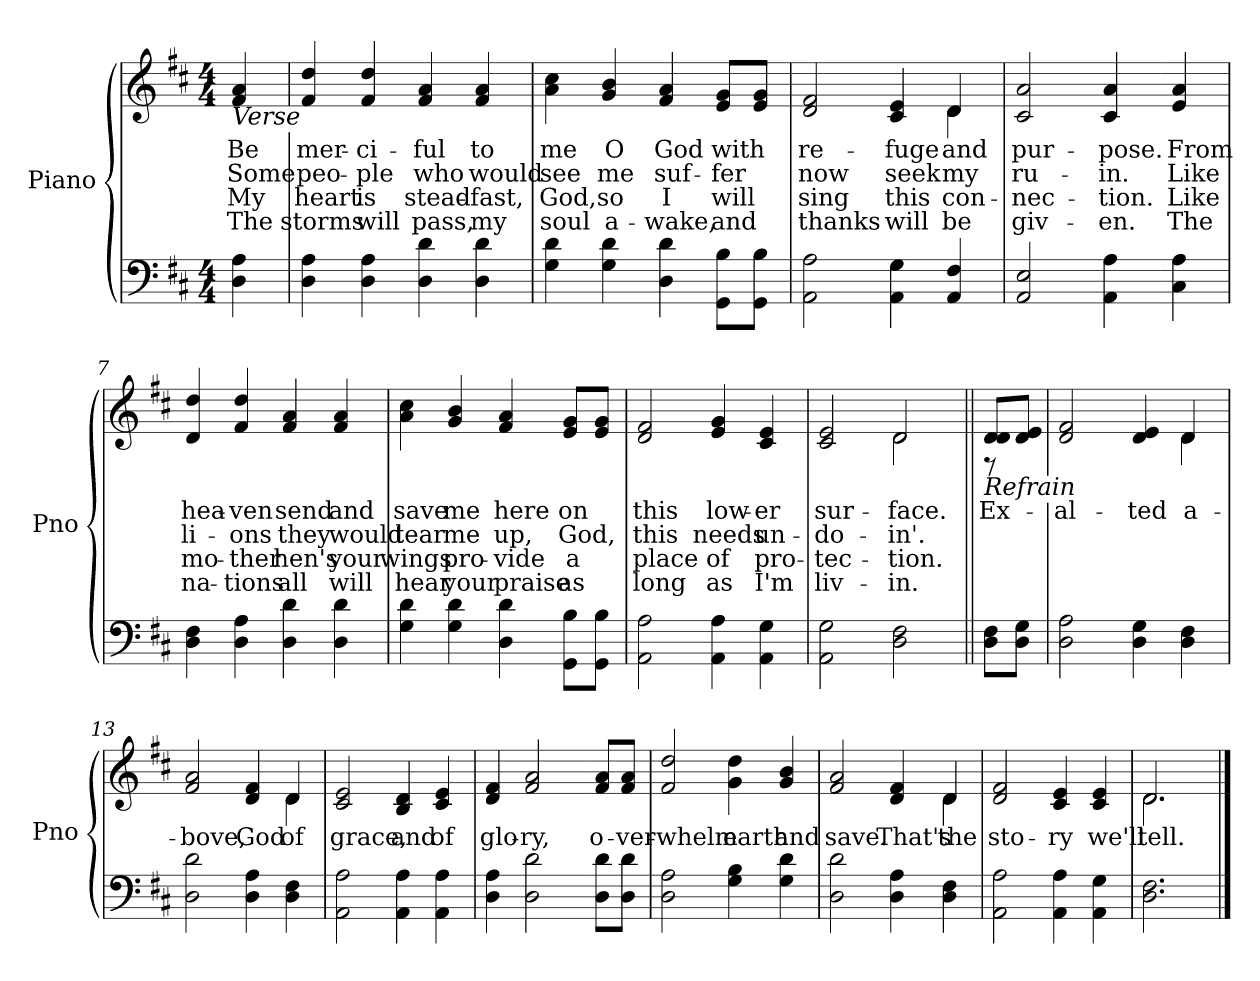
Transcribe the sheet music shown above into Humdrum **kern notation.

**kern	**kern	**text	**text	**text	**text
*part2	*part1	*part1	*part1	*part1	*part1
*staff2	*staff1	*staff1	*staff1	*staff1	*staff1
*I"Piano	*I"Piano	*	*	*	*
*I'Pno	*I'Pno	*	*	*	*
*clefF4	*clefG2	*	*	*	*
*k[f#c#]	*k[f#c#]	*	*	*	*
*M4/4	*M4/4	*	*	*	*
=1	=1	=1	=1	=1	=1
!	!LO:TX:b:i:t=Verse	!	!	!	!
!	!	!LO:LY:b	!LO:LY:b	!LO:LY:b	!LO:LY:b
4D\ 4A\	4f#/ 4a/	Be	Some	My	The
=2	=2	=2	=2	=2	=2
!	!	!LO:LY:b	!LO:LY:b	!LO:LY:b	!LO:LY:b
4D\ 4A\	4f#/ 4dd/	mer-	peo-	heart	storms
!	!	!LO:LY:b	!LO:LY:b	!LO:LY:b	!LO:LY:b
4D\ 4A\	4f#/ 4dd/	-ci-	-ple	is	will
!	!	!LO:LY:b	!LO:LY:b	!LO:LY:b	!LO:LY:b
4D\ 4d\	4f#/ 4a/	-ful	who	stead-	pass,
!	!	!LO:LY:b	!LO:LY:b	!LO:LY:b	!LO:LY:b
4D\ 4d\	4f#/ 4a/	to	would	-fast,	my
=3	=3	=3	=3	=3	=3
!	!	!LO:LY:b	!LO:LY:b	!LO:LY:b	!LO:LY:b
4G\ 4d\	4a\ 4cc#\	me	see	God,	soul
!	!	!LO:LY:b	!LO:LY:b	!LO:LY:b	!LO:LY:b
4G\ 4d\	4g/ 4b/	O	me	so	a-
!	!	!LO:LY:b	!LO:LY:b	!LO:LY:b	!LO:LY:b
4D\ 4d\	4f#/ 4a/	God	suf-	I	-wake,
!	!	!LO:LY:b	!LO:LY:b	!LO:LY:b	!LO:LY:b
8GG\ 8B\L	8e/ 8g/L	with	-fer	will	and
8GG\ 8B\J	8e/ 8g/J	.	.	.	.
=4	=4	=4	=4	=4	=4
!	!	!LO:LY:b	!LO:LY:b	!LO:LY:b	!LO:LY:b
*	*^	*	*	*	*
2AA\ 2A\	2d/ 2f#/	2.ryy	re-	now	sing	thanks
!	!	!	!LO:LY:b	!LO:LY:b	!LO:LY:b	!LO:LY:b
4AA\ 4G\	4c#/ 4e/	.	-fuge	seek	this	will
!	!	!	!LO:LY:b	!LO:LY:b	!LO:LY:b	!LO:LY:b
4AA/ 4F#/	4d/	4d\	and	my	con-	be
=5	=5	=5	=5	=5	=5	=5
!	!	!	!LO:LY:b	!LO:LY:b	!LO:LY:b	!LO:LY:b
*	*v	*v	*	*	*	*
2AA/ 2E/	2c#/ 2a/	pur-	ru-	-nec-	giv-
!	!	!LO:LY:b	!LO:LY:b	!LO:LY:b	!LO:LY:b
4AA\ 4A\	4c#/ 4a/	-pose.	-in.	-tion.	-en.
!!LO:LB:g=z
=6-	=6-	=6-	=6-	=6-	=6-
!	!	!LO:LY:b	!LO:LY:b	!LO:LY:b	!LO:LY:b
4C#\ 4A\	4e/ 4a/	From	Like	Like	The
=7	=7	=7	=7	=7	=7
!	!	!LO:LY:b	!LO:LY:b	!LO:LY:b	!LO:LY:b
4D\ 4F#\	4d/ 4dd/	hea-	li-	mo-	na-
!	!	!LO:LY:b	!LO:LY:b	!LO:LY:b	!LO:LY:b
4D\ 4A\	4f#/ 4dd/	-ven	-ons	-ther	-tions
!	!	!LO:LY:b	!LO:LY:b	!LO:LY:b	!LO:LY:b
4D\ 4d\	4f#/ 4a/	send	they	hen's	all
!	!	!LO:LY:b	!LO:LY:b	!LO:LY:b	!LO:LY:b
4D\ 4d\	4f#/ 4a/	and	would	your	will
=8	=8	=8	=8	=8	=8
!	!	!LO:LY:b	!LO:LY:b	!LO:LY:b	!LO:LY:b
4G\ 4d\	4a\ 4cc#\	save	tear	wings	hear
!	!	!LO:LY:b	!LO:LY:b	!LO:LY:b	!LO:LY:b
4G\ 4d\	4g/ 4b/	me	me	pro-	your
!	!	!LO:LY:b	!LO:LY:b	!LO:LY:b	!LO:LY:b
4D\ 4d\	4f#/ 4a/	here	up,	-vide	praise
!	!	!LO:LY:b	!LO:LY:b	!LO:LY:b	!LO:LY:b
8GG\ 8B\L	8e/ 8g/L	on	God,	a	as
8GG\ 8B\J	8e/ 8g/J	.	.	.	.
=9	=9	=9	=9	=9	=9
!	!	!LO:LY:b	!LO:LY:b	!LO:LY:b	!LO:LY:b
2AA\ 2A\	2d/ 2f#/	this	this	place	long
!	!	!LO:LY:b	!LO:LY:b	!LO:LY:b	!LO:LY:b
4AA\ 4A\	4e/ 4g/	low-	needs	of	as
!	!	!LO:LY:b	!LO:LY:b	!LO:LY:b	!LO:LY:b
4AA\ 4G\	4c#/ 4e/	-er	un-	pro-	I'm
=10	=10	=10	=10	=10	=10
!	!	!LO:LY:b	!LO:LY:b	!LO:LY:b	!LO:LY:b
*	*^	*	*	*	*
2AA\ 2G\	2c#/ 2e/	2ryy	sur-	-do-	-tec-	liv-
!	!	!	!LO:LY:b	!LO:LY:b	!LO:LY:b	!LO:LY:b
2D\ 2F#\	2d/	2d\	-face.	-in'.	-tion.	-in.
!!LO:LB:g=z	!!
=11||	=11||	=11||	=11||	=11||	=11||	=11||
!	!LO:TX:b:i:t=Refrain	!	!	!	!	!
!	!	!	!LO:LY:b	!	!	!
8D\ 8F#\L	8d/ 8d/L	8r	Ex-	.	.	.
8D\ 8G\J	8d/ 8e/J	8ryy	.	.	.	.
=12	=12	=12	=12	=12	=12	=12
!	!	!	!LO:LY:b	!	!	!
2D\ 2A\	2d/ 2f#/	2.ryy	-al-	.	.	.
!	!	!	!LO:LY:b	!	!	!
4D\ 4G\	4d/ 4e/	.	-ted	.	.	.
!	!	!	!LO:LY:b	!	!	!
4D\ 4F#\	4d/	4d\	a-	.	.	.
=13	=13	=13	=13	=13	=13	=13
!	!	!	!LO:LY:b	!	!	!
2D\ 2d\	2f#/ 2a/	2.ryy	-bove,	.	.	.
!	!	!	!LO:LY:b	!	!	!
4D\ 4A\	4d/ 4f#/	.	God	.	.	.
!	!	!	!LO:LY:b	!	!	!
4D\ 4F#\	4d/	4d\	of	.	.	.
=14	=14	=14	=14	=14	=14	=14
!	!	!	!LO:LY:b	!	!	!
*	*v	*v	*	*	*	*
2AA\ 2A\	2c#/ 2e/	grace,	.	.	.
!	!	!LO:LY:b	!	!	!
4AA\ 4A\	4B/ 4d/	and	.	.	.
!	!	!LO:LY:b	!	!	!
4AA\ 4A\	4c#/ 4e/	of	.	.	.
=15	=15	=15	=15	=15	=15
!	!	!LO:LY:b	!	!	!
4D\ 4A\	4d/ 4f#/	glo-	.	.	.
!	!	!LO:LY:b	!	!	!
2D\ 2d\	2f#/ 2a/	-ry,	.	.	.
!!LO:LB:g=z
=16-	=16-	=16-	=16-	=16-	=16-
!	!	!LO:LY:b	!	!	!
8D\ 8d\L	8f#/ 8a/L	o-	.	.	.
!	!	!LO:LY:b	!	!	!
8D\ 8d\J	8f#/ 8a/J	-ver-	.	.	.
=17	=17	=17	=17	=17	=17
!	!	!LO:LY:b	!	!	!
2D\ 2A\	2f#/ 2dd/	-whelm	.	.	.
!	!	!LO:LY:b	!	!	!
4G\ 4B\	4g\ 4dd\	earth	.	.	.
!	!	!LO:LY:b	!	!	!
4G\ 4d\	4g/ 4b/	and	.	.	.
=18	=18	=18	=18	=18	=18
!	!	!LO:LY:b	!	!	!
*	*^	*	*	*	*
2D\ 2d\	2f#/ 2a/	2.ryy	save.	.	.	.
!	!	!	!LO:LY:b	!	!	!
4D\ 4A\	4d/ 4f#/	.	That's	.	.	.
!	!	!	!LO:LY:b	!	!	!
4D\ 4F#\	4d/	4d\	the	.	.	.
=19	=19	=19	=19	=19	=19	=19
!	!	!	!LO:LY:b	!	!	!
*	*v	*v	*	*	*	*
2AA\ 2A\	2d/ 2f#/	sto-	.	.	.
!	!	!LO:LY:b	!	!	!
4AA\ 4A\	4c#/ 4e/	-ry	.	.	.
!	!	!LO:LY:b	!	!	!
4AA\ 4G\	4c#/ 4e/	we'll	.	.	.
=20	=20	=20	=20	=20	=20
!	!	!LO:LY:b	!	!	!
*	*^	*	*	*	*
2.D\ 2.F#\	2.d/	2.d\	tell.	.	.	.
*	*v	*v	*	*	*	*
==	==	==	==	==	==
*-	*-	*-	*-	*-	*-
